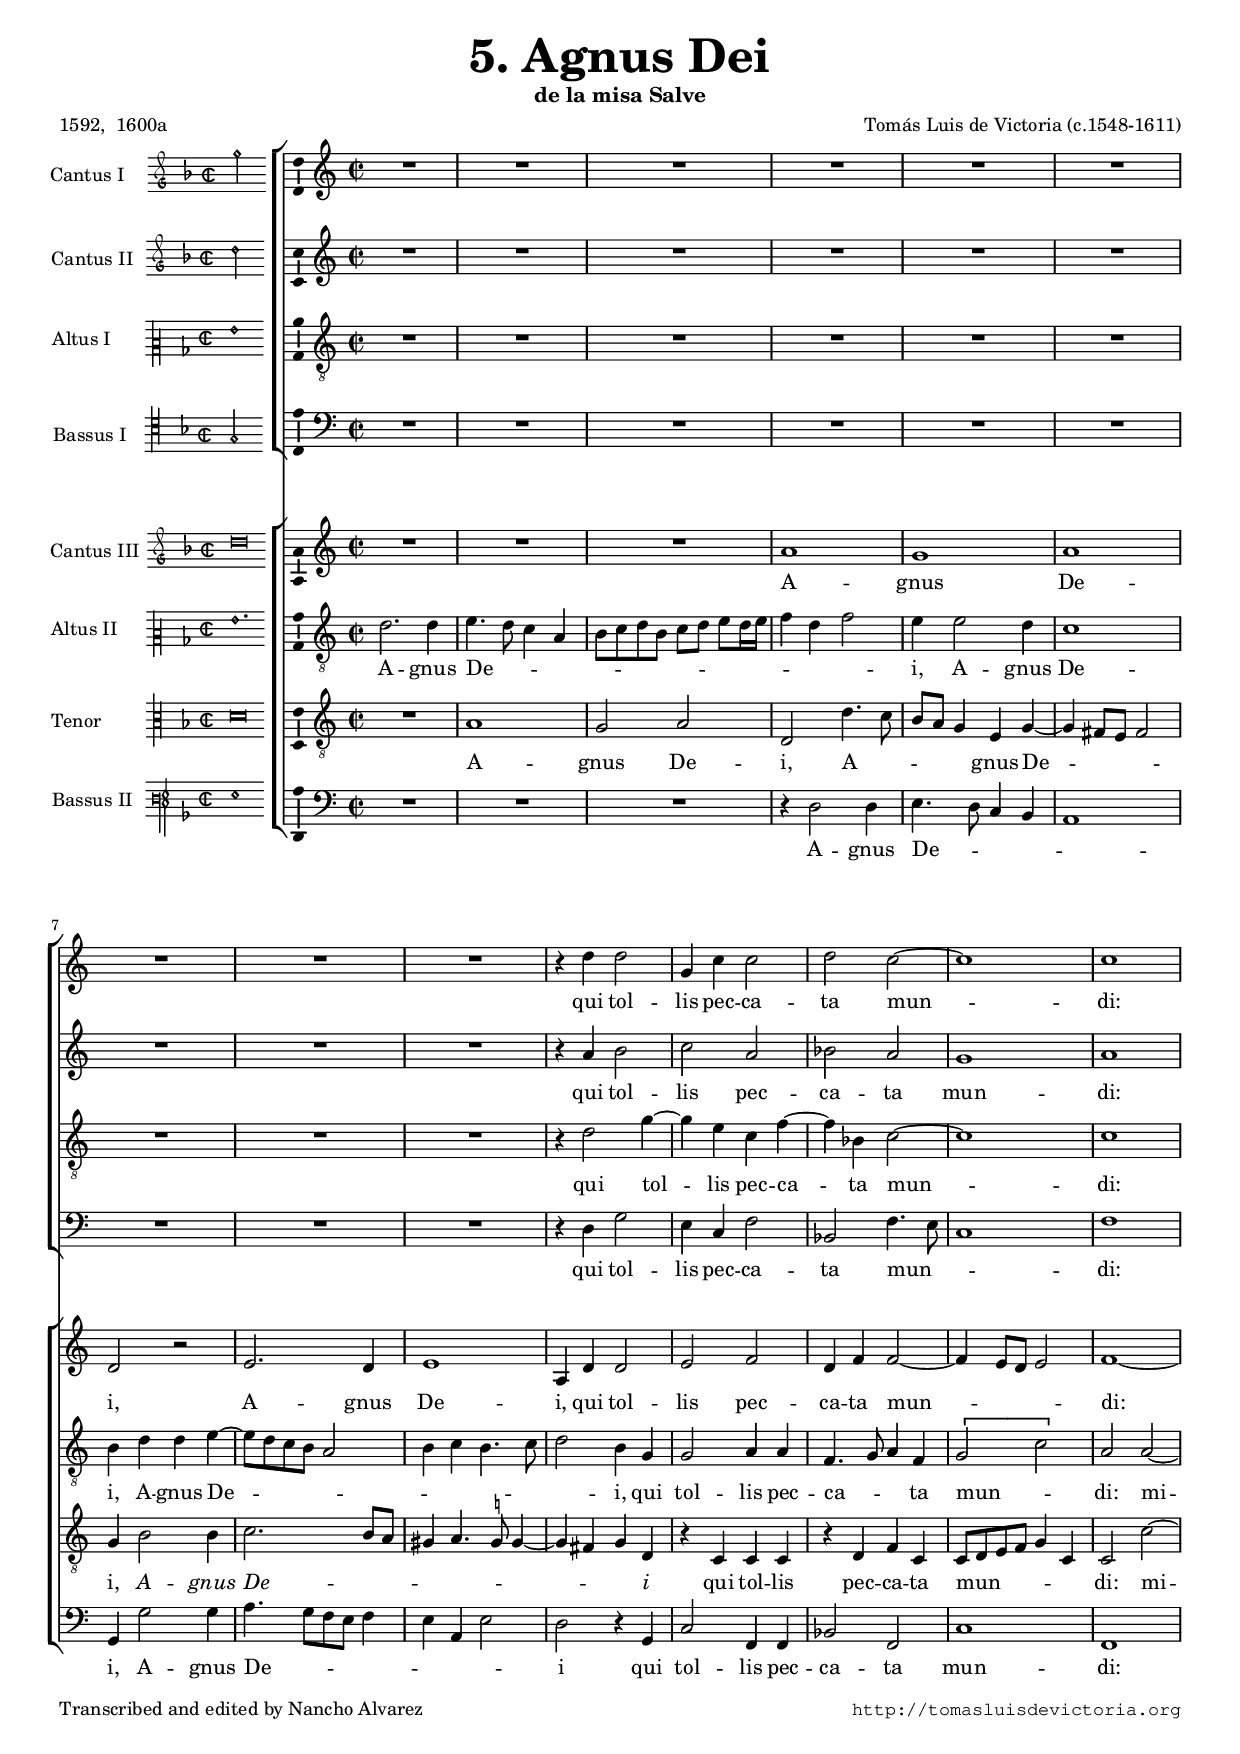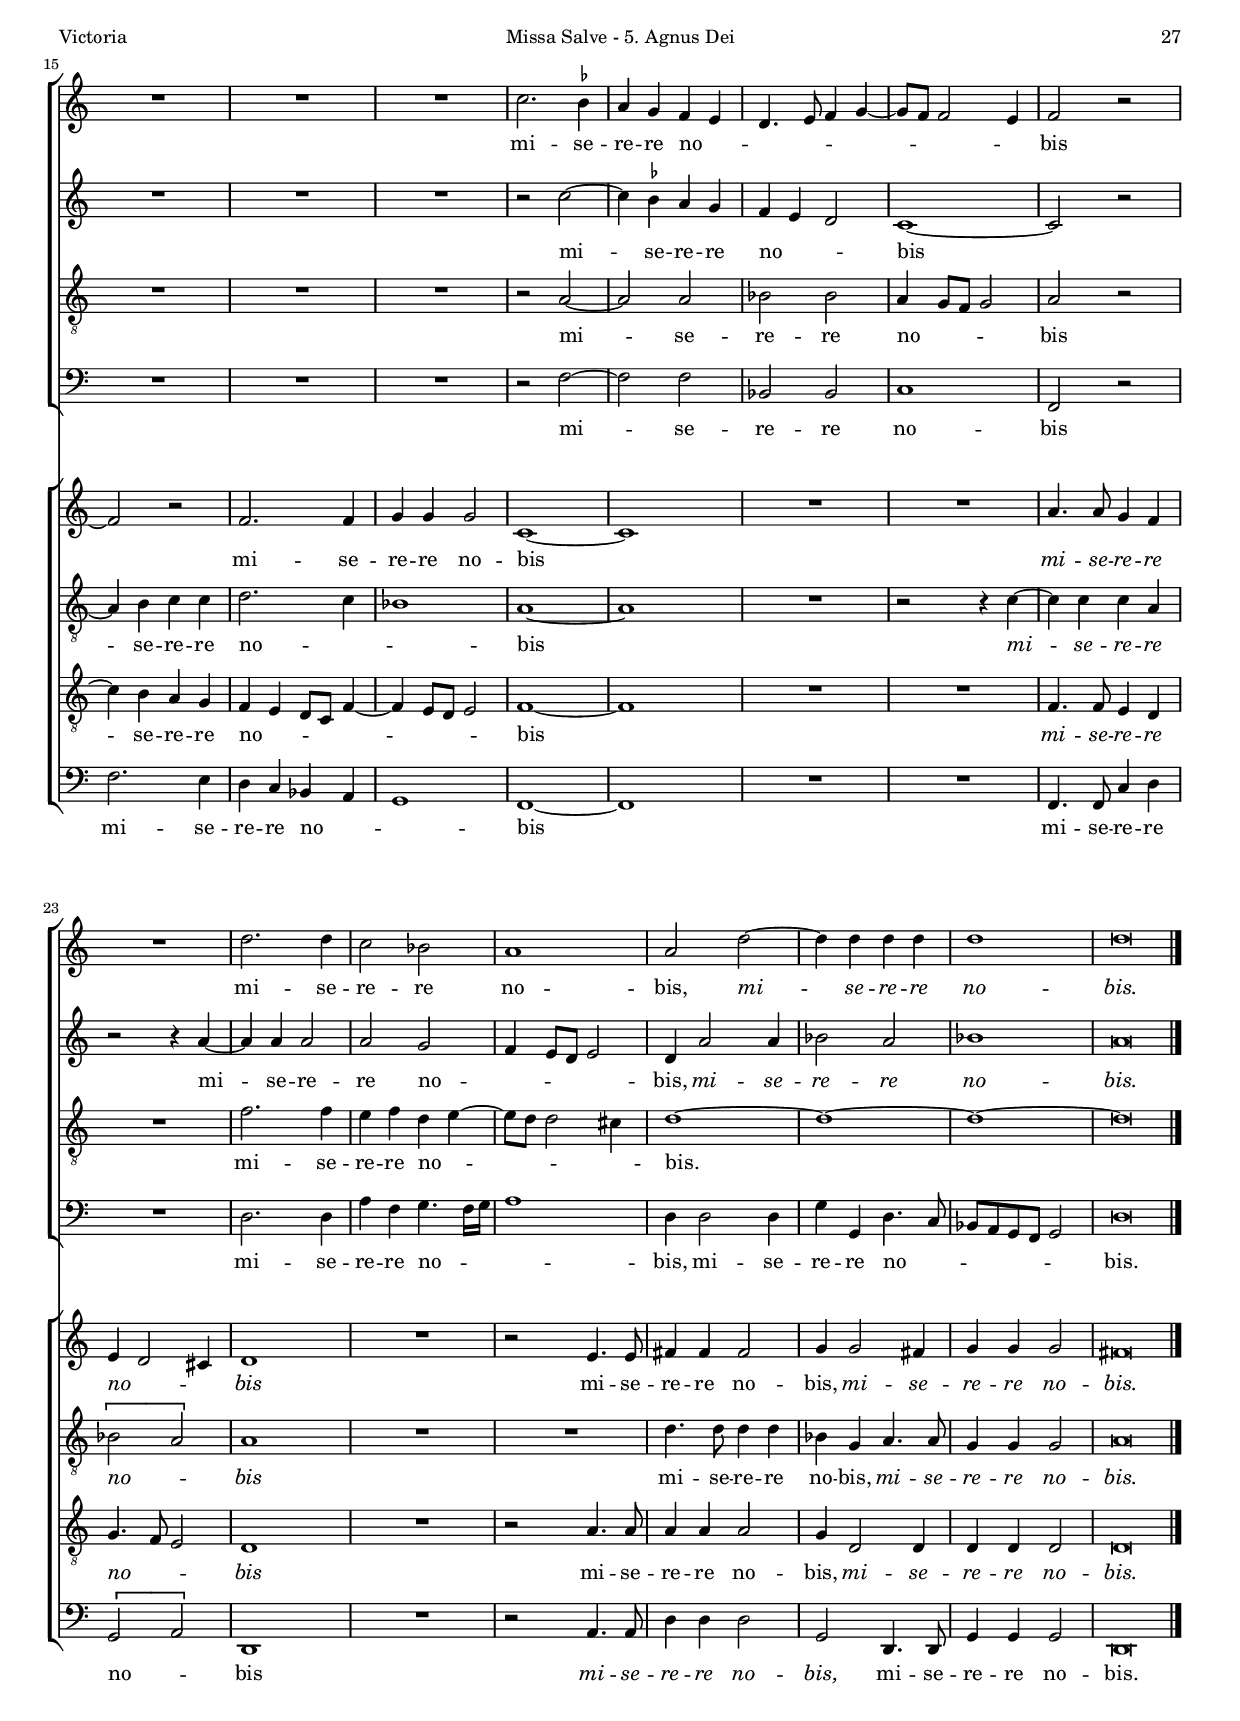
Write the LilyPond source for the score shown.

\version "2.18.0"

#(set-default-paper-size "a4")
#(set-global-staff-size 16.2)
#(ly:set-option 'point-and-click #f)
%mobile -s11.0 -i2.5

italicas=\override LyricText.font-shape = #'italic
rectas=\override LyricText.font-shape = #'upright
ss=\once \set suggestAccidentals = ##t
incipitwidth = 20
letrachica=\override LyricText.font-size = #-2

htitle="Missa Salve - 5. Agnus Dei"
hcomposer="Victoria"

\header {
	title=\markup{\fontsize #4 "5. Agnus Dei"}
	subtitle="de la misa Salve"
	%subsubtitle="  "
	composer="Tomás Luis de Victoria (c.1548-1611)"
        pdfauthor=\composer
	%opus="(-)"
	poet="1592,  1600a"
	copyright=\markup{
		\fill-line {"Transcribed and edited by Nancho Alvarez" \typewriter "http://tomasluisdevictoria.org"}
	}
%	tagline=""
}

global={\key f \major \time 2/2 \skip 1*30 \bar "|." 
}

cantus={
	R1*4/4 |
	R1*4/4 |
	R1*4/4 |
	R1*4/4 |
%5
	R1*4/4 |
	R1*4/4 |
	R1*4/4 |
	R1*4/4 |
	R1*4/4 |
%10
	r4 g'' g''2 |
	c''4 f'' f''2 |
	g'' f'' ~ |
	f''1 |
	f'' |
%15
	R1*4/4 |
	R1*4/4 |
	R1*4/4 |
	f''2. \ss ees''4 |
	d'' c'' bes' a' |
%20
	g'4. a'8 bes'4 c'' ~ |
	c''8 bes' bes'2 a'4 |
	bes'2 r |
	R1*4/4 |
	g''2. g''4 |
%25
	f''2 ees'' |
	d''1 |
	d''2 g'' ~ |
	g''4 g'' g'' g'' |
	g''1 |
%30
	g''\breve*1/2
}

altus={
	R1*4/4 |
	R1*4/4 |
	R1*4/4 |
	R1*4/4 |
%5
	R1*4/4 |
	R1*4/4 |
	R1*4/4 |
	R1*4/4 |
	R1*4/4 |
%10
	r4 d'' e''2 |
	f'' d'' |
	ees'' d'' |
	c''1 |
	d'' |
%15
	R1*4/4 |
	R1*4/4 |
	R1*4/4 |
	r2 f'' ~ |
	f''4 \ss ees'' d'' c'' |
%20
	bes' a' g'2 |
	f'1 ~ |
	f'2 r |
	r r4 d'' ~ |
	d'' d'' d''2 |
%25
	d'' c'' |
	bes'4 a'8 g' a'2 |
	g'4 d''2 d''4 |
	ees''2 d'' |
	ees''1 |
%30
	d''\breve*1/2
}

tenor={
	R1*4/4 |
	R1*4/4 |
	R1*4/4 |
	R1*4/4 |
%5
	R1*4/4 |
	R1*4/4 |
	R1*4/4 |
	R1*4/4 |
	R1*4/4 |
%10
	r4 g'2 c''4 ~ |
	c'' a' f' bes' ~ |
	bes' ees' f'2 ~ |
	f'1 |
	f' |
%15
	R1*4/4 |
	R1*4/4 |
	R1*4/4 |
	r2 d' ~ |
	d' d' |
%20
	ees' ees' |
	d'4 c'8 bes c'2 |
	d' r |
	R1*4/4 |
	bes'2. bes'4 |
%25
	a' bes' g' a' ~ |
	a'8 g' g'2 fis'4 |
	g'1 ~ |
	g' ~ |
	g' ~ |
%30
	g'\breve*1/2
}

bassus={
	R1*4/4 |
	R1*4/4 |
	R1*4/4 |
	R1*4/4 |
%5
	R1*4/4 |
	R1*4/4 |
	R1*4/4 |
	R1*4/4 |
	R1*4/4 |
%10
	r4 g c'2 |
	a4 f bes2 |
	ees bes4. a8 |
	f1 |
	bes |
%15
	R1*4/4 |
	R1*4/4 |
	R1*4/4 |
	r2 bes ~ |
	bes bes |
%20
	ees ees |
	f1 |
	bes,2 r |
	R1*4/4 |
	g2. g4 |
%25
	d' bes c'4. bes16 c' |
	d'1 |
	g4 g2 g4 |
	c' c g4. f8 |
	ees d c bes, c2 |
%30
	g\breve*1/2
}

cantusdos={
	R1*4/4 |
	R1*4/4 |
	R1*4/4 |
	d''1 |
%5
	c'' |
	d'' |
	g'2 r |
	a'2. g'4 |
	a'1 |
%10
	d'4 g' g'2 |
	a' bes' |
	g'4 bes' bes'2 ~ |
	bes'4 a'8 g' a'2 |
	bes'1 ~ |
%15
	bes'2 r |
	bes'2. bes'4 |
	c'' c'' c''2 |
	f'1 ~ |
	f' |
%20
	R1*4/4 |
	R1*4/4 |
	d''4. d''8 c''4 bes' |
	a' g'2 fis'4 |
	g'1 |
%25
	R1*4/4 |
	r2 a'4. a'8 |
	b'4 b' b'2 |
	c''4 c''2 b'4 |
	c'' c'' c''2 |
%30
	b'\breve*1/2
}

altusdos={
	g'2. g'4 |
	a'4. g'8 f'4 d' |
	 e'8[ f' g' e']  f'[ g']  a'[ g'16 a'] |
	bes'4 g' bes'2 |
%5
	a'4 a'2 g'4 |
	f'1 |
	e'4 g' g' a' ~ |
	a'8 g' f' e' d'2 |
	e'4 f' e'4. f'8 |
%10
	g'2 e'4 c' |
	c'2 d'4 d' |
	bes4. c'8 d'4 bes |
	\[c'2 f'\] |
	d' d' ~ |
%15
	d'4 e' f' f' |
	g'2. f'4 |
	ees'1 |
	d' ~ |
	d' |
%20
	R1*4/4 |
	r2 r4 f' ~ |
	f' f' f' d' |
	\[ees'2 d'\] |
	d'1 |
%25
	R1*4/4 |
	R1*4/4 |
	g'4. g'8 g'4 g' |
	ees' c' d'4. d'8 |
	c'4 c' c'2 |
%30
	d'\breve*1/2
}

tenordos={
	R1*4/4 |
	d'1 |
	c'2 d' |
	g g'4. f'8 |
%5
	e' d' c'4 a c' ~ |
	c' b8 a b2 |
	c'4 e'2 e'4 |
	f'2. e'8 d' |
	cis'4 d'4. \ss c'8 c'4 ~ |
%10
	c' b c' g |
	r f f f |
	r g bes f |
	f8 g a bes c'4 f |
	f2 f' ~ |
%15
	f'4 e' d' c' |
	bes a g8 f bes4 ~ |
	bes a8 g a2 |
	bes1 ~ |
	bes |
%20
	R1*4/4 |
	R1*4/4 |
	bes4. bes8 a4 g |
	c'4. bes8 a2 |
	g1 |
%25
	R1*4/4 |
	r2 d'4. d'8 |
	d'4 d' d'2 |
	c'4 g2 g4 |
	g g g2 |
%30
	g\breve*1/2
}

bassusdos={
	R1*4/4 |
	R1*4/4 |
	R1*4/4 |
	r4 g2 g4 |
%5
	a4. g8 f4 e |
	d1 |
	c4 c'2 c'4 |
	d'4.  c'8[ bes a] bes4 |
	a d a2 |
%10
	g r4 c |
	f2 bes,4 bes, |
	ees2 bes, |
	f1 |
	bes, |
%15
	bes2. a4 |
	g f ees d |
	c1 |
	bes, ~ |
	bes, |
%20
	R1*4/4 |
	R1*4/4 |
	bes,4. bes,8 f4 g |
	\[c2 d\] |
	g,1 |
%25
	R1*4/4 |
	r2 d4. d8 |
	g4 g g2 |
	c g,4. g,8 |
	c4 c c2 |
%30
	g,\breve*1/2
}

textocantus=\lyricmode{
qui tol -- lis pec -- ca -- ta mun -- _ di:
mi -- se -- re -- re no -- _ _ _ _ _ _ _ _ _ bis
mi -- se -- re -- re no -- bis,
\italicas
mi -- _ se -- re -- re no -- bis.
}
textocantusb=\lyricmode{
\letrachica
_ _ _ _ _ _ _ _ _ 
do -- na    no -- bis pa -- _ _ _ _ _ _ _ _ _ cem
do -- na    no -- bis pa -- cem,
%\italicas
do -- _ na    no -- bis pa -- cem.
}

textoaltus=\lyricmode{
qui tol -- lis pec -- ca -- ta mun -- di:
mi -- _ se -- re -- re no -- _ _ bis _
mi -- _ se -- re -- re no -- _ _ _ _ bis,
\italicas
mi -- se -- re -- re no -- bis.
}
textoaltusb=\lyricmode{
\letrachica
_ _ _ _ _ _ _ _ 
do -- _ na    no -- bis pa -- _ _ cem _
do -- _ na    no -- bis pa -- _ _ _ _ cem,
%\italicas
do -- na    no -- bis pa -- cem.
}

textotenor=\lyricmode{
qui tol -- _ lis pec -- ca -- _ ta mun -- _ di:
mi -- _ se -- re -- re no -- _ _ _ bis
mi -- se -- re -- re no -- _ _ _ _ _ bis. _ _ _ 
}
textotenorb=\lyricmode{
\letrachica
_ _ _ _ _ _ _ _ _ _ _ 
do -- _ na    no -- bis pa -- _ _ _ cem
do -- na    no -- bis pa -- _ _ _ _ _ cem. _ _ _ 
}



textobassus=\lyricmode{
qui tol -- lis pec -- ca -- ta mun -- _ _ di:
mi -- _ se -- re -- re no -- bis
mi -- se -- re -- re no -- _ _ _ bis,
mi -- se -- re -- re no -- _ _ _ _ _ _ bis.
}
textobassusb=\lyricmode{
\letrachica
_ _ _ _ _ _ _ _ _ _ 
do -- _ na no -- bis pa -- cem
do -- na    no -- bis pa -- _ _ _ cem,
do -- na    no -- bis pa -- _ _ _ _ _ _ cem.
}

textocantusdos=\lyricmode{
A -- gnus De -- i,
A -- gnus De -- i, qui tol -- lis pec -- ca -- ta mun -- _ _ _ _ di: _
mi -- se -- re -- re no -- bis _
\italicas
mi -- se -- re -- re no -- _ _ bis
\rectas
mi -- se -- re -- re no -- bis,
\italicas
mi -- se -- re -- re no -- bis.
}
textocantusdosb=\lyricmode{
\letrachica
_ _ _ _ _ _ _ _ _ _ _ _ _ _ _ _ _ _ _ _ _ 
do -- na    no -- bis pa -- cem _
%\italicas
do -- na    no -- bis pa -- _ _ cem
%\rectas
do -- na    no -- bis pa -- cem,
%\italicas
do -- na    no -- bis pa -- cem.
}

textoaltusdos=\lyricmode{
A -- gnus De -- _ _ _ _ _ _ _ _ _ _ _ _ _ _ _ i,
A -- gnus De -- i,
A -- gnus De -- _ _ _ _ _ _ _ _ _ _ i,
qui tol -- lis pec -- ca -- _ _ ta mun -- _ di:
mi -- _ se -- re -- re no -- _ _ bis _
\italicas
mi -- _ se -- re -- re no -- _ bis
\rectas
mi -- se -- re -- re no -- bis,
\italicas
mi -- se -- re -- re no -- bis.
}
textoaltusdosb=\lyricmode{
\letrachica
_ _ _ _ _ _ _ _ _ _ _ _ _ _ _ _ _ _ _ _ _ _ _ _ _ _ 
_ _ _ _ _ _ _ _ _ _ _ _ _ _ _ _ _ _ _ _ _ _ 
do -- _ na    no -- bis pa -- _ _ cem _
%\italicas
do -- _ na    no -- bis pa -- _ cem
%\rectas
do -- na    no -- bis pa -- cem,
%\italicas
do -- na    no -- bis pa -- cem.
}


textotenordos=\lyricmode{
A -- gnus De -- i,
A -- _ _ _ _ gnus De -- _ _ _ _ i,
\italicas
A -- gnus De -- _ _ _ _ _ _ _ _ _ i % falta el ij
\rectas
qui tol -- lis pec -- ca -- ta mun -- _ _ _ _ _ di:
mi -- _ se -- re -- re no -- _ _ _ _ _ _ _ _ bis _
\italicas
mi -- se -- re -- re no -- _ _ bis
\rectas
mi -- se -- re -- re no -- bis,
\italicas
mi -- se -- re -- re no -- bis.
}
textotenordosb=\lyricmode{
\letrachica
_ _ _ _ _ _ _ _ _ _ _ _ _ _ _ _ _ _ _ _ _ _ _ _ _ _ 
_ _ _ _ _ _ _ _ _ _ _ _ _ _ _ _
do -- _ na    no -- bos pa -- _ _ _ _ _ _ _ _ cem _
%\italicas
do -- na    no -- bis pa -- _ _ cem
%\rectas
do -- na    no -- bis  pa -- cem,
%\italicas
do -- na    no -- bis pa -- cem.
}

textobassusdos=\lyricmode{
A -- gnus De -- _ _ _ _ i,
A -- gnus De -- _ _ _ _ _ _ _ i
qui tol -- lis pec -- ca -- ta mun -- di:
mi -- se -- re -- re no -- _ _ bis _
mi -- se -- re -- re no -- _ bis
\italicas
mi -- se -- re -- re no -- bis,
\rectas
mi -- se -- re -- re no -- bis.
}
textobassusdosb=\lyricmode{
\letrachica
_ _ _ _ _ _ _ _ _ _ _ _ _ _ _ _ _ _ _ _ _ _ _ _ _ _ 
_
do -- na    no -- bis pa -- _ _ cem _
do -- na    no -- bis pa -- _ cem
%\italicas
do -- na    no -- bis pa -- cem,
%\rectas
do -- na no -- bis pa -- cem.
}


incipitcantus=\markup{
	\score{
		{ 
		\set Staff.instrumentName="Cantus I    "
		\override NoteHead.style = #'neomensural
		\override Rest.style = #'neomensural
		\override Staff.TimeSignature.style = #'neomensural
		\cadenzaOn 
		\clef "petrucci-g"
		\key f \major
		\time 2/2
		g''2
		} 
	\layout {
		\context {\Voice
			\remove Ligature_bracket_engraver
			\consists Mensural_ligature_engraver
		}
		line-width=\incipitwidth
		indent = 0
	}
	}
}

incipitcantusdos=\markup{
	\score{
		{ 
		\set Staff.instrumentName="Cantus III "
		\override NoteHead.style = #'neomensural
		\override Rest.style = #'neomensural
		\override Staff.TimeSignature.style = #'neomensural
		\cadenzaOn 
		\clef "petrucci-g"
		\key f \major
		\time 2/2
		d''\breve
		} 
	\layout {
		\context {\Voice
			\remove Ligature_bracket_engraver
			\consists Mensural_ligature_engraver
		}
		line-width=\incipitwidth
		indent = 0
	}
	}
}

incipitaltus=\markup{
	\score{
		{ 
		\set Staff.instrumentName="Cantus II  "
		\override NoteHead.style = #'neomensural 
		\override Rest.style = #'neomensural
		\override Staff.TimeSignature.style = #'neomensural
		\cadenzaOn 
		\clef "petrucci-g"
		\key f \major
		\time 2/2
		d''2
		} 
	\layout {
		\context {\Voice
			\remove Ligature_bracket_engraver
			\consists Mensural_ligature_engraver
		}
		line-width=\incipitwidth
		indent = 0
	}
	}
}


incipitaltusdos=\markup{
	\score{
		{ 
		\set Staff.instrumentName="Altus II     "
		\override NoteHead.style = #'neomensural 
		\override Rest.style = #'neomensural
		\override Staff.TimeSignature.style = #'neomensural
		\cadenzaOn 
		\clef "petrucci-c2"
		\key f \major
		\time 2/2
		g'1.
		} 
	\layout {
		\context {\Voice
			\remove Ligature_bracket_engraver
			\consists Mensural_ligature_engraver
		}
		line-width=\incipitwidth
		indent = 0
	}
	}
}



incipittenor=\markup{
	\score{
		{ 
		\set Staff.instrumentName="Altus I      "
		\override NoteHead.style = #'neomensural 
		\override Rest.style = #'neomensural
		\override Staff.TimeSignature.style = #'neomensural
		\cadenzaOn 
		\clef "petrucci-c2"
		\key f \major
		\time 2/2
		g'1
		} 
	\layout {
		\context {\Voice
			\remove Ligature_bracket_engraver
			\consists Mensural_ligature_engraver
		}
		line-width=\incipitwidth
		indent=0
	}
	}
}

incipittenordos=\markup{
	\score{
		{ 
		\set Staff.instrumentName="Tenor        "
		\override NoteHead.style = #'neomensural 
		\override Rest.style = #'neomensural
		\override Staff.TimeSignature.style = #'neomensural
		\cadenzaOn 
		\clef "petrucci-c3"
		\key f \major
		\time 2/2
		d'\breve
		} 
	\layout {
		\context {\Voice
			\remove Ligature_bracket_engraver
			\consists Mensural_ligature_engraver
		}
		line-width=\incipitwidth
		indent=0
	}
	}
}


incipitbassus=\markup{
	\score{
		{ 
		\set Staff.instrumentName="Bassus I   "
		\override NoteHead.style = #'neomensural 
		\override Rest.style = #'neomensural
		\override Staff.TimeSignature.style = #'neomensural
		\cadenzaOn 
		\clef "petrucci-c4"
		\key f \major
		\time 2/2
		g2
		} 
	\layout {
		\context {\Voice
			\remove Ligature_bracket_engraver
			\consists Mensural_ligature_engraver
		}
		line-width=\incipitwidth
		indent = 0
	}
	}
}


incipitbassusdos=\markup{
	\score{
		{ 
		\set Staff.instrumentName="Bassus II  "
		\override NoteHead.style = #'neomensural 
		\override Rest.style = #'neomensural
		\override Staff.TimeSignature.style = #'neomensural
		\cadenzaOn 
		\clef "petrucci-f3"
		\key f \major
		\time 2/2
		g1
		} 
	\layout {
		\context {\Voice
			\remove Ligature_bracket_engraver
			\consists Mensural_ligature_engraver
		}
		line-width=\incipitwidth
		indent = 0
	}
	}
}




\score {\transpose c' g{
<<
\new ChoirStaff<<
	\new Staff <<\global
	\new Voice="v1" {
		\set Staff.instrumentName=\incipitcantus
		\clef "treble"
		\cantus }
	\new Lyrics \lyricsto "v1" {\textocantus }
	%\new Lyrics \lyricsto "v1" {\textocantusb }
	>>
	
	\new Staff << \global
	\new Voice="v2" {
		\set Staff.instrumentName=\incipitaltus
		\clef "treble" 
		\altus}
	\new Lyrics \lyricsto "v2" {\textoaltus }
	%\new Lyrics \lyricsto "v2" {\textoaltusb }
	>>
	\new Staff <<\global
	\new Voice="v3" {
		\set Staff.instrumentName=\incipittenor
		\clef "G_8"
		\tenor }
	\new Lyrics \lyricsto "v3" {\textotenor }
	%\new Lyrics \lyricsto "v3" {\textotenorb }
	>>

	
	\new Staff <<\global
	\new Voice="v4" {
		\set Staff.instrumentName=\incipitbassus
		\clef "bass" 
		\bassus }
	\new Lyrics \lyricsto "v4" {\textobassus }
	%\new Lyrics \lyricsto "v4" {\textobassusb }
	>>
>>

\new ChoirStaff<<
	
	
	\new Staff <<\global
	\new Voice="v5" {
		\set Staff.instrumentName=\incipitcantusdos
		\clef "treble"
		\cantusdos }
	\new Lyrics \lyricsto "v5" {\textocantusdos }
	%\new Lyrics \lyricsto "v5" {\textocantusdosb }
	>>
	
	\new Staff << \global
	\new Voice="v6" {
		\set Staff.instrumentName=\incipitaltusdos
		\clef "G_8" 
		\altusdos}
	\new Lyrics \lyricsto "v6" {\textoaltusdos }
	%\new Lyrics \lyricsto "v6" {\textoaltusdosb }
	>>

	\new Staff <<\global
	\new Voice="v7" {
		\set Staff.instrumentName=\incipittenordos
		\clef "G_8"
		\tenordos }
	\new Lyrics \lyricsto "v7" {\textotenordos }
	%\new Lyrics \lyricsto "v7" {\textotenordosb }
	>>
	
	\new Staff <<\global
	\new Voice="v8" {
		\set Staff.instrumentName=\incipitbassusdos
		\clef "bass" 
		\bassusdos }
	\new Lyrics \lyricsto "v8" {\textobassusdos }
	%\new Lyrics \lyricsto "v8" {\textobassusdosb }
	>>
>>
>>

	}%transpose

\layout{ 
	\context {\Lyrics 
		\override VerticalAxisGroup.staff-affinity = #UP
		\override VerticalAxisGroup.nonstaff-relatedstaff-spacing =
			#'((basic-distance . 0) (minimum-distance . 0) (padding . 1))
		\override LyricText.font-size = #1.2
		\override LyricHyphen.minimum-distance = #0.5
	}
	\context {\Score 
		tempoHideNote = ##t
		\override BarNumber.padding = #2 
	}
	\context {\Voice 
		melismaBusyProperties = #'()
		%autoBeaming = ##f
	}
	\context {\ChoirStaff 
                  \override StaffGrouper.staffgroup-staff-spacing =
                        #'((basic-distance . 15) (minimum-distance . 0) (padding . 1))
                  \override StaffGrouper.staff-staff-spacing =
                        #'((basic-distance . 11) (minimum-distance . 0) (padding . 1))
        }
        \context {\Staff 
                %\RemoveEmptyStaves
                %\override VerticalAxisGroup.remove-first = ##t
		\consists Ambitus_engraver 
		\override LigatureBracket.padding = #1
	}
}

%\midi { \mtempo }

}


\paper{
	evenHeaderMarkup=\markup  \fill-line { \fromproperty #'page:page-number-string \htitle \hcomposer }
	oddHeaderMarkup= \markup  \fill-line { \on-the-fly #not-first-page \hcomposer \on-the-fly #not-first-page \htitle \on-the-fly #not-first-page \fromproperty #'page:page-number-string }
	%system-count=20
	%page-count = 8
	ragged-last-bottom = ##f
	indent=3.8\cm
	system-system-spacing =
	#'((basic-distance . 20) (minimum-distance . 0) (padding . 5))
	top-system-spacing = % header
	#'((basic-distance . 9) (minimum-distance . 0) (padding . 0))
	last-bottom-spacing = % footer
	#'((basic-distance . 12) (minimum-distance . 0) (padding . 0))


first-page-number=26
oddHeaderMarkup=\markup \fill-line {\hcomposer \htitle \fromproperty #'page:page-number-string }
evenHeaderMarkup=\markup \fill-line {\on-the-fly #not-first-page \fromproperty #'page:page-number-string \on-the-fly #not-first-page \htitle \on-the-fly #not-first-page \hcomposer }
}